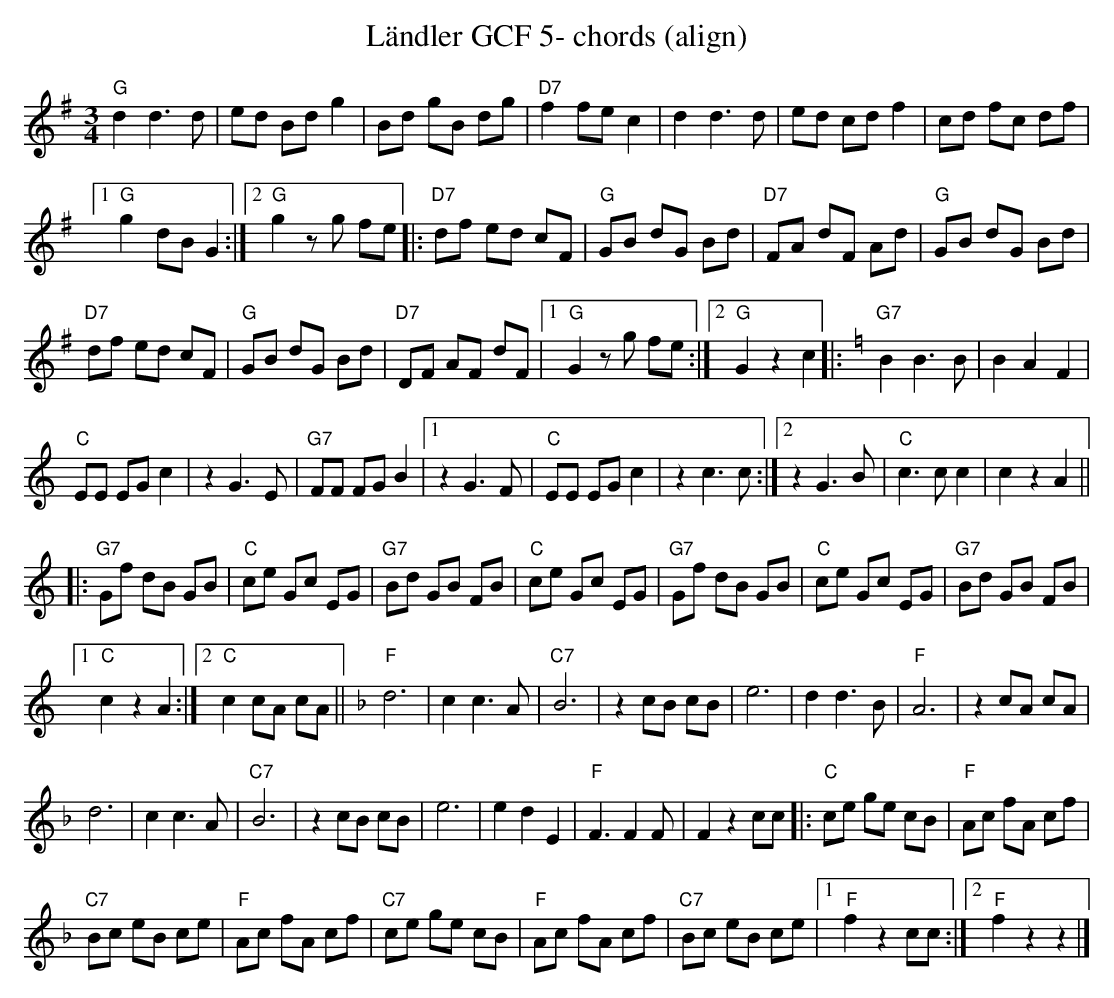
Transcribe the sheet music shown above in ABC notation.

X:1
T:Ländler GCF 5- chords (align)
M:3/4
L:1/8
K:Gmaj%%MIDI gchordon
"G"d2d3d | ed Bd g2 | Bd gB dg | "D7"f2fe c2 | d2d3d | ed cd f2 | cd fc df |1
 "G"g2 dB G2 :|2 "G"g2zg fe |: "D7"df ed cF | "G"GB dG Bd | "D7"FA dF Ad | "G"GB dG Bd |
 "D7"df ed cF | "G"GB dG Bd | "D7"DF AF dF |1 "G"G2zg fe :|2 "G"G2z2c2 |: [K:Cmaj] "G7"B2B3B | B2A2F2 |
 "C"EE EG c2 | z2G3E | "G7"FF FG B2 |1 z2G3F | "C"EE EG c2 | z2c3c :|2 z2G3B | "C"c3cc2 | c2z2A2 ||
|:
 "G7"Gf dB GB | "C"ce Gc EG | "G7"Bd GB FB | "C"ce Gc EG | "G7"Gf dB GB | "C"ce Gc EG | "G7"Bd GB FB |1
 "C"c2z2A2 :|2 "C"c2 cA cA || [K:Fmaj] "F"d6 | c2c3A | "C7"B6 | z2cB cB | e6 | d2d3B | "F"A6 | z2cA cA |
 d6 | c2c3A | "C7"B6 | z2cB cB | e6 | e2d2E2 | "F"F3F2F | F2z2 cc |: "C"ce ge cB | "F"Ac fA cf |
 "C7"Bc eB ce | "F"Ac fA cf | "C7"ce ge cB | "F"Ac fA cf | "C7"Bc eB ce |1 "F"f2z2cc :|2 "F"f2 z2z2 |]
